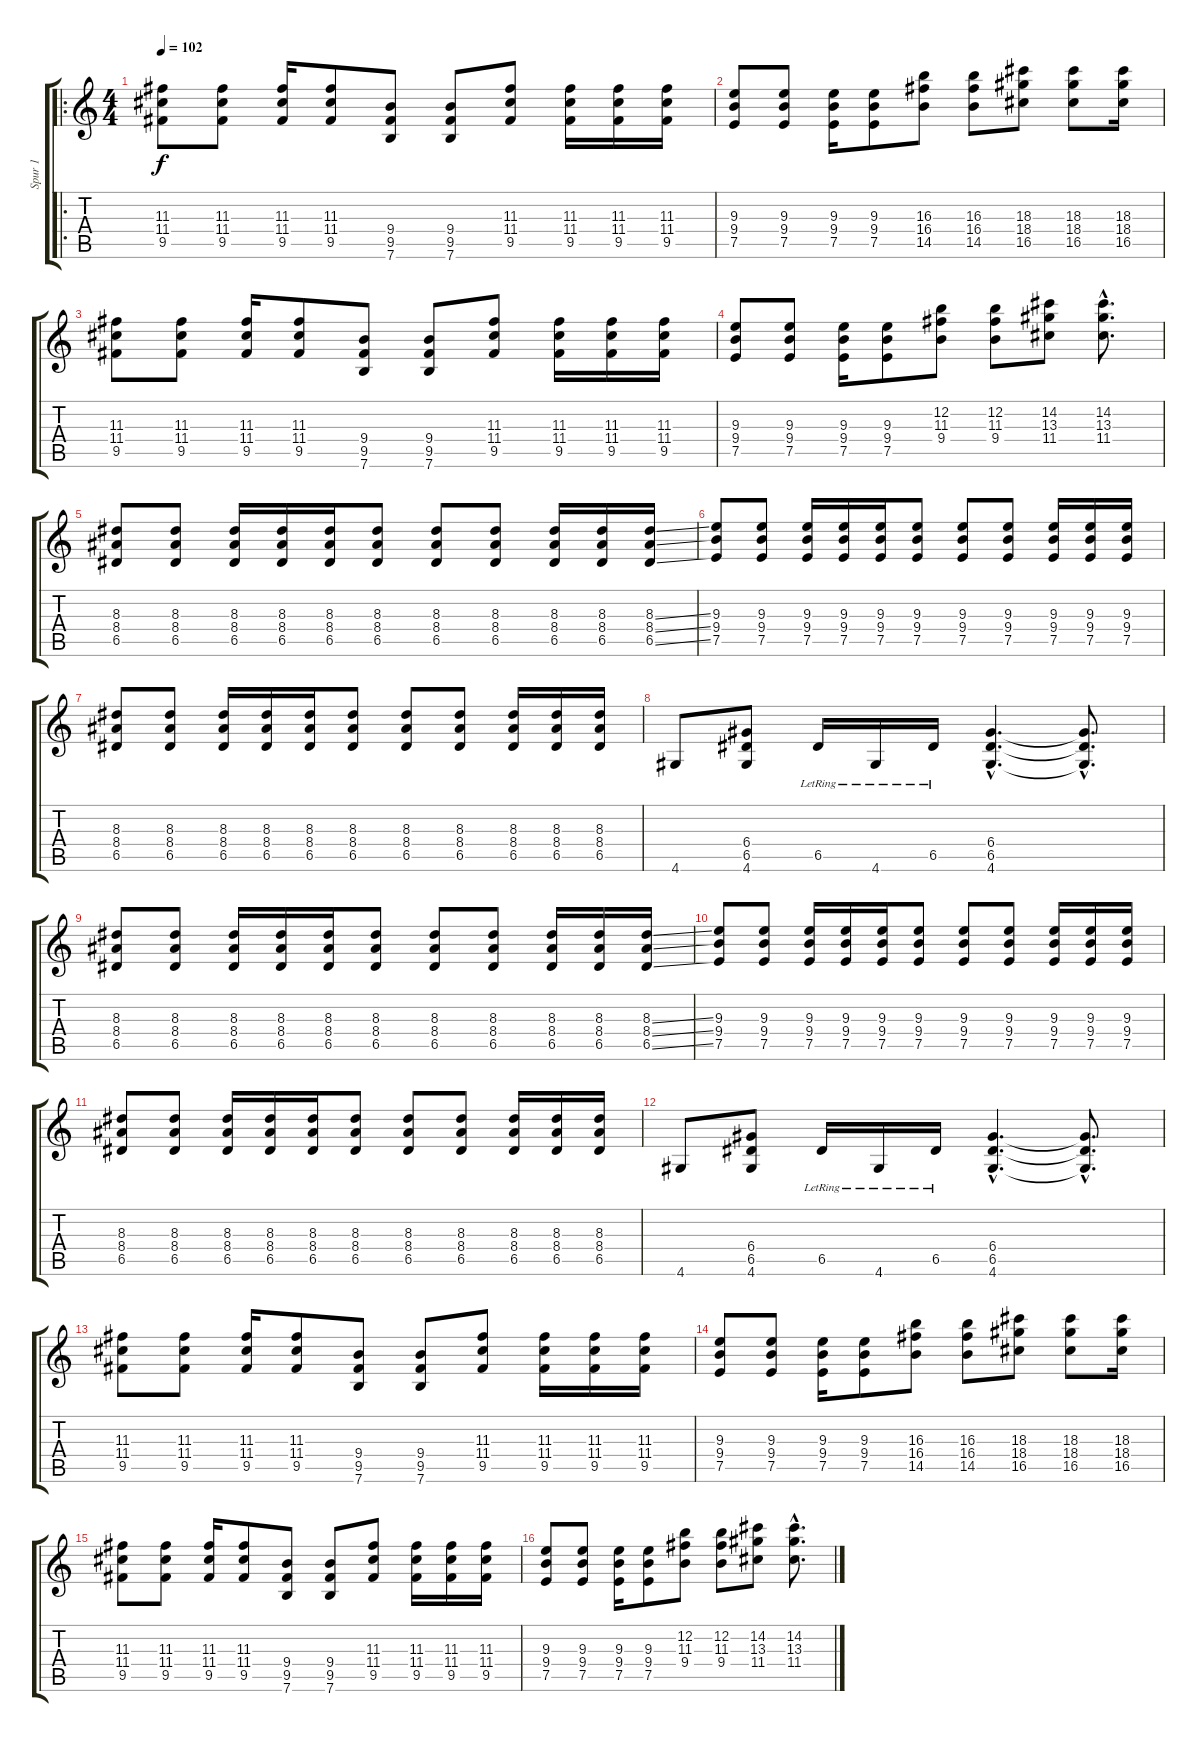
\track ("Spur 1" "Spur 1") {instrument overdrivenguitar}
\staff {score tabs}
\tuning (E4 B3 G3 D3 A2 E2) {hide}
\ro
\ts (4 4)
\tempo 102
\clef g2
\ks c
(11.3 11.4 9.5).8{dy f} (11.3 11.4 9.5).8 (11.3 11.4 9.5).16 (11.3 11.4 9.5).8 (9.4 9.5 7.6).8 (9.4 9.5 7.6).8 (11.3 11.4 9.5).8 (11.3 11.4 9.5).16 (11.3 11.4 9.5).16 (11.3 11.4 9.5).16 |
(9.3 9.4 7.5).8 (9.3 9.4 7.5).8 (9.3 9.4 7.5).16 (9.3 9.4 7.5).8 (16.3 16.4 14.5).8 (16.3 16.4 14.5).8 (18.3 18.4 16.5).8 (18.3 18.4 16.5).8 (18.3 18.4 16.5).16 |
(11.3 11.4 9.5).8 (11.3 11.4 9.5).8 (11.3 11.4 9.5).16 (11.3 11.4 9.5).8 (9.4 9.5 7.6).8 (9.4 9.5 7.6).8 (11.3 11.4 9.5).8 (11.3 11.4 9.5).16 (11.3 11.4 9.5).16 (11.3 11.4 9.5).16 |
(9.3 9.4 7.5).8 (9.3 9.4 7.5).8 (9.3 9.4 7.5).16 (9.3 9.4 7.5).8 (12.2 11.3 9.4).8 (12.2 11.3 9.4).8 (14.2 13.3 11.4).8 (14.2{hac} 13.3{hac} 11.4{hac}).8{d} |
(8.3 8.4 6.5).8 (8.3 8.4 6.5).8 (8.3 8.4 6.5).16 (8.3 8.4 6.5).16 (8.3 8.4 6.5).16 (8.3 8.4 6.5).8 (8.3 8.4 6.5).8 (8.3 8.4 6.5).8 (8.3 8.4 6.5).16 (8.3 8.4 6.5).16 (8.3{ss} 8.4{ss} 6.5{ss}).16 |
(9.3 9.4 7.5).8 (9.3 9.4 7.5).8 (9.3 9.4 7.5).16 (9.3 9.4 7.5).16 (9.3 9.4 7.5).16 (9.3 9.4 7.5).8 (9.3 9.4 7.5).8 (9.3 9.4 7.5).8 (9.3 9.4 7.5).16 (9.3 9.4 7.5).16 (9.3 9.4 7.5).16 |
(8.3 8.4 6.5).8 (8.3 8.4 6.5).8 (8.3 8.4 6.5).16 (8.3 8.4 6.5).16 (8.3 8.4 6.5).16 (8.3 8.4 6.5).8 (8.3 8.4 6.5).8 (8.3 8.4 6.5).8 (8.3 8.4 6.5).16 (8.3 8.4 6.5).16 (8.3 8.4 6.5).16 |
4.6.8 (6.4 6.5 4.6).8 6.5{lr}.16 4.6{lr}.16 6.5{lr}.16 (6.4{hac} 6.5{hac} 4.6{hac}).4{d} (6.4{hac t} 6.5{hac t} 4.6{hac t}).8{d} |
(8.3 8.4 6.5).8 (8.3 8.4 6.5).8 (8.3 8.4 6.5).16 (8.3 8.4 6.5).16 (8.3 8.4 6.5).16 (8.3 8.4 6.5).8 (8.3 8.4 6.5).8 (8.3 8.4 6.5).8 (8.3 8.4 6.5).16 (8.3 8.4 6.5).16 (8.3{ss} 8.4{ss} 6.5{ss}).16 |
(9.3 9.4 7.5).8 (9.3 9.4 7.5).8 (9.3 9.4 7.5).16 (9.3 9.4 7.5).16 (9.3 9.4 7.5).16 (9.3 9.4 7.5).8 (9.3 9.4 7.5).8 (9.3 9.4 7.5).8 (9.3 9.4 7.5).16 (9.3 9.4 7.5).16 (9.3 9.4 7.5).16 |
(8.3 8.4 6.5).8 (8.3 8.4 6.5).8 (8.3 8.4 6.5).16 (8.3 8.4 6.5).16 (8.3 8.4 6.5).16 (8.3 8.4 6.5).8 (8.3 8.4 6.5).8 (8.3 8.4 6.5).8 (8.3 8.4 6.5).16 (8.3 8.4 6.5).16 (8.3 8.4 6.5).16 |
4.6.8 (6.4 6.5 4.6).8 6.5{lr}.16 4.6{lr}.16 6.5{lr}.16 (6.4{hac} 6.5{hac} 4.6{hac}).4{d} (6.4{hac t} 6.5{hac t} 4.6{hac t}).8{d} |
(11.3 11.4 9.5).8 (11.3 11.4 9.5).8 (11.3 11.4 9.5).16 (11.3 11.4 9.5).8 (9.4 9.5 7.6).8 (9.4 9.5 7.6).8 (11.3 11.4 9.5).8 (11.3 11.4 9.5).16 (11.3 11.4 9.5).16 (11.3 11.4 9.5).16 |
(9.3 9.4 7.5).8 (9.3 9.4 7.5).8 (9.3 9.4 7.5).16 (9.3 9.4 7.5).8 (16.3 16.4 14.5).8 (16.3 16.4 14.5).8 (18.3 18.4 16.5).8 (18.3 18.4 16.5).8 (18.3 18.4 16.5).16 |
(11.3 11.4 9.5).8 (11.3 11.4 9.5).8 (11.3 11.4 9.5).16 (11.3 11.4 9.5).8 (9.4 9.5 7.6).8 (9.4 9.5 7.6).8 (11.3 11.4 9.5).8 (11.3 11.4 9.5).16 (11.3 11.4 9.5).16 (11.3 11.4 9.5).16 |
(9.3 9.4 7.5).8 (9.3 9.4 7.5).8 (9.3 9.4 7.5).16 (9.3 9.4 7.5).8 (12.2 11.3 9.4).8 (12.2 11.3 9.4).8 (14.2 13.3 11.4).8 (14.2{hac} 13.3{hac} 11.4{hac}).8{d}
